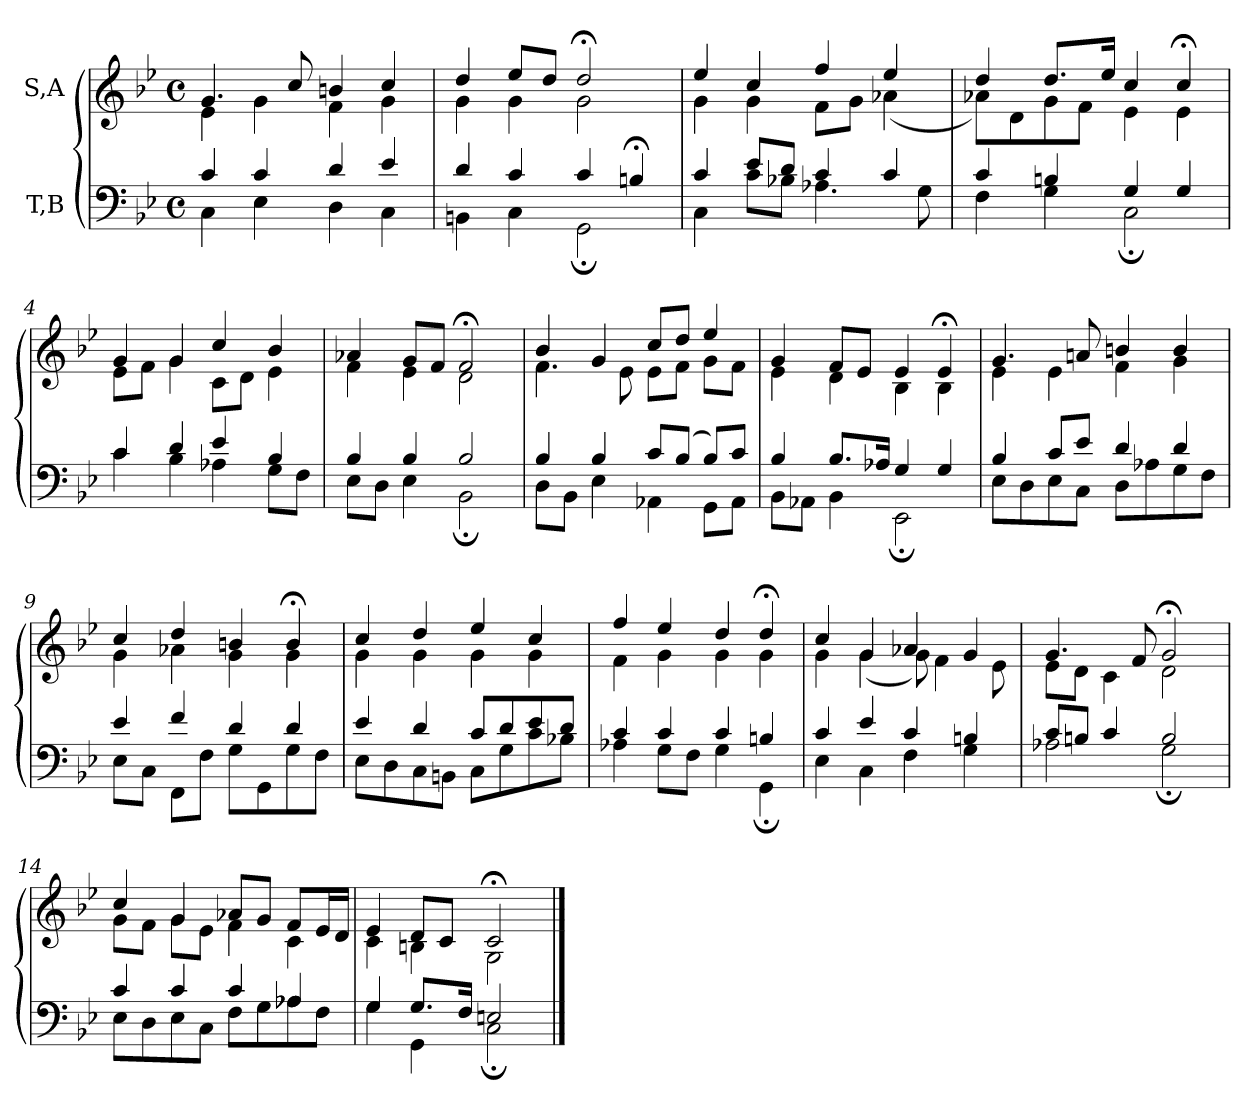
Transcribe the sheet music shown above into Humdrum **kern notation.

**kern	**kern
*part2	*part1
*staff2	*staff1
*I"T,B	*I"S,A
*clefF4	*clefG2
*k[b-e-]	*k[b-e-]
*M4/4	*M4/4
*met(c)	*met(c)
=	=
*^	*^
4c	4C	4.g	4e-
4c	4E-	.	4g
.	.	8cc	.
4d	4D	4bn	4f
4e-	4C	4cc	4g
=1	=1	=1	=1
4d	4BBn	4dd	4g
4c	4C	8ee-L	4g
.	.	8ddJ	.
4c	2GG;	2dd;<	2g
4Bn;<	.	.	.
=2	=2	=2	=2
4c	4C	4ee-	4g
8e-L	8cL	4cc	4g
8dJ	8B-XJ	.	.
4c	4.A-X	4ff	8fL
.	.	.	8gJ
4c	.	4ee-	(<4a-X
.	8G	.	.
=3	=3	=3	=3
4c	4F	4dd	8a-XL)
.	.	.	8d
4Bn	4G	8.ddL	8g
.	.	.	8fJ
.	.	16ee-Jk	.
4G	2C;	4cc	4e-
4G	.	4cc;<	4e-
=4	=4	=4	=4
4c	4c	4g	8e-L
.	.	.	8fJ
4d	4B-	4g	4g
4e-	4A-X	4cc	8cL
.	.	.	8dJ
4B-	8GL	4b-	4e-
.	8FJ	.	.
=5	=5	=5	=5
4B-	8E-L	4a-X	4f
.	8DJ	.	.
4B-	4E-	8gL	4e-
.	.	8fJ	.
2B-	2BB-;	2f;<	2d
=6	=6	=6	=6
4B-	8DL	4b-	4.f
.	8BB-J	.	.
4B-	4E-	4g	.
.	.	.	8e-
8cL	4AA-X	8ccL	8e-L
(>8B-J	.	8ddJ	8fJ
8B-L)	8GGL	4ee-	8gL
8cJ	8AA-J	.	8fJ
=7	=7	=7	=7
4B-	8BB-L	4g	4e-
.	8AA-XJ	.	.
8.B-L	4BB-	8fL	4d
.	.	8e-J	.
16A-XJk	.	.	.
4G	2EE-;	4e-	4B-
4G	.	4e-;<	4B-
=8	=8	=8	=8
4B-	8E-L	4.g	4e-
.	8D	.	.
8cL	8E-	.	4e-
8e-J	8CJ	8an	.
4d	8DL	4bn	4f
.	8A-X	.	.
4d	8G	4b	4g
.	8FJ	.	.
=9	=9	=9	=9
4e-	8E-L	4cc	4g
.	8CJ	.	.
4f	8FFL	4dd	4a-X
.	8FJ	.	.
4d	8GL	4bn	4g
.	8GG	.	.
4d	8G	4b;<	4g
.	8FJ	.	.
=10	=10	=10	=10
4e-	8E-L	4cc	4g
.	8D	.	.
4d	8C	4dd	4g
.	8BBnJ	.	.
8cL	8CL	4ee-	4g
8d	8G	.	.
8e-	8c	4cc	4g
8dJ	8B-XJ	.	.
=11	=11	=11	=11
4c	4A-X	4ff	4f
4c	8GL	4ee-	4g
.	8FJ	.	.
4c	4G	4dd	4g
4Bn	4GG;	4dd;<	4g
=12	=12	=12	=12
4c	4E-	4cc	4g
4e-	4C	4g	(<4g
4c	4F	4a-X	8g)
.	.	.	4f
4Bn	4G	4g	.
.	.	.	8e-
=13	=13	=13	=13
8cL	2A-X	4.g	8e-L
8BnJ	.	.	8dJ
4c	.	.	4c
.	.	8f	.
2B	2G;	2g;<	2d
=14	=14	=14	=14
4c	8E-L	4cc	8gL
.	8D	.	8fJ
4c	8E-	4g	8gL
.	8CJ	.	8e-J
4c	8FL	8a-XL	4f
.	8G	8gJ	.
4A-X	8A-	8fL	4c
.	8FJ	16e-L	.
.	.	16dJJ	.
=15	=15	=15	=15
4G	4G	4e-	4c
8.GL	4GG	8dL	4Bn
.	.	8cJ	.
16FJk	.	.	.
2En	2C;	2c;<	2G
*v	*v	*	*
*	*v	*v
==	==
*-	*-
